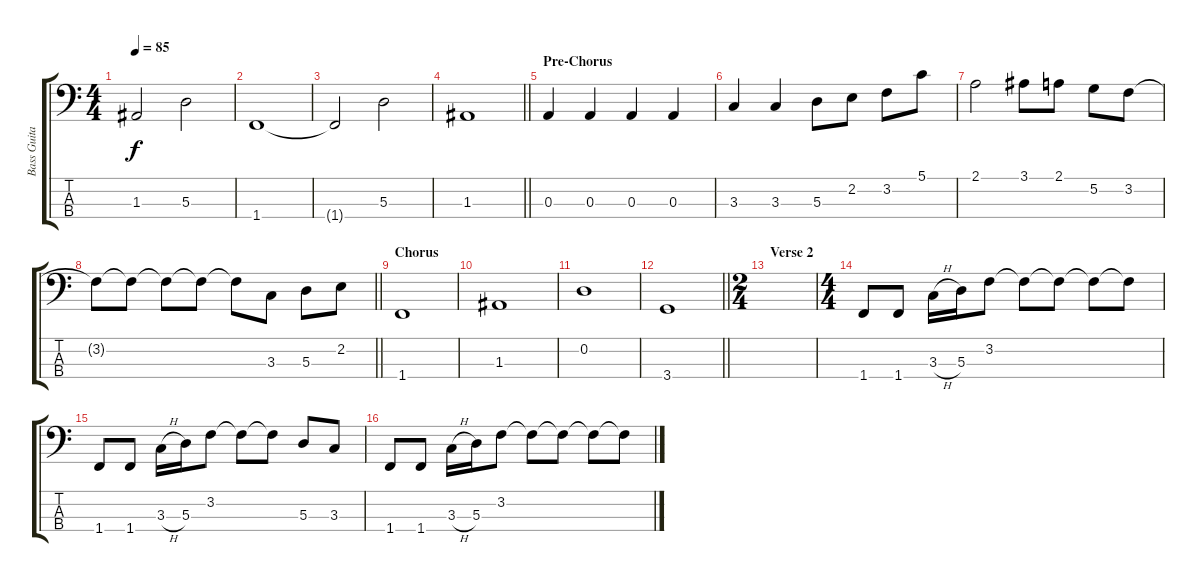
\track ("Bass Guitar" "Bass Guita") {instrument electricbassfinger}
\staff {score tabs}
\tuning (G2 D2 A1 E1) {hide}
\ts (4 4)
\tempo 85
\clef f4
\ks c
1.3.2{dy f} 5.3.2 |
1.4.1 |
1.4{t}.2 5.3.2 |
\barLineRight lightlight
1.3.1 |
\section ("" "Pre-Chorus")
0.3.4 0.3.4 0.3.4 0.3.4 |
3.3.4 3.3.4 5.3.8 2.2.8 3.2.8 5.1.8 |
2.1.2 3.1.8 2.1.8 5.2.8 3.2.8 |
\barLineRight lightlight
3.2{t}.8 3.2{t}.8 3.2{t}.8 3.2{t}.8 3.2{t}.8 3.3.8 5.3.8 2.2.8 |
\section ("" "Chorus")
1.4.1 |
1.3.1 |
0.2.1 |
\barLineRight lightlight
3.4.1 |
\ts (2 4)
\section ("" "Verse 2")
|
\ts (4 4)
1.4.8 1.4.8 3.3{h}.16 5.3.16 3.2.8 3.2{t}.8 3.2{t}.8 3.2{t}.8 3.2{t}.8 |
1.4.8 1.4.8 3.3{h}.16 5.3.16 3.2.8 3.2{t}.8 3.2{t}.8 5.3.8 3.3.8 |
1.4.8 1.4.8 3.3{h}.16 5.3.16 3.2.8 3.2{t}.8 3.2{t}.8 3.2{t}.8 3.2{t}.8
